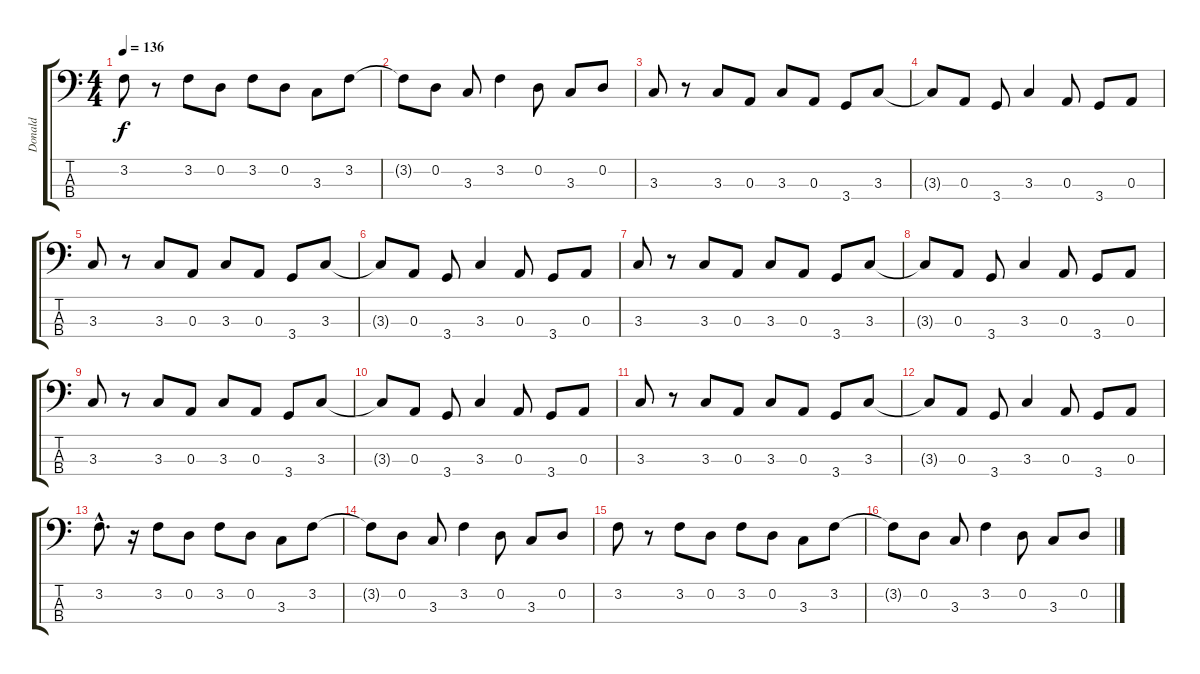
\track ("Donald" "Donald") {instrument acousticbass}
\staff {score tabs}
\tuning (G2 D2 A1 E1) {hide}
\ts (4 4)
\tempo 136
\clef f4
\ks c
3.2.8{dy f} r.8 3.2.8 0.2.8 3.2.8 0.2.8 3.3.8 3.2.8 |
3.2{t}.8 0.2.8 3.3.8 3.2.4 0.2.8 3.3.8 0.2.8 |
3.3.8 r.8 3.3.8 0.3.8 3.3.8 0.3.8 3.4.8 3.3.8 |
3.3{t}.8 0.3.8 3.4.8 3.3.4 0.3.8 3.4.8 0.3.8 |
3.3.8 r.8 3.3.8 0.3.8 3.3.8 0.3.8 3.4.8 3.3.8 |
3.3{t}.8 0.3.8 3.4.8 3.3.4 0.3.8 3.4.8 0.3.8 |
3.3.8 r.8 3.3.8 0.3.8 3.3.8 0.3.8 3.4.8 3.3.8 |
3.3{t}.8 0.3.8 3.4.8 3.3.4 0.3.8 3.4.8 0.3.8 |
3.3.8 r.8 3.3.8 0.3.8 3.3.8 0.3.8 3.4.8 3.3.8 |
3.3{t}.8 0.3.8 3.4.8 3.3.4 0.3.8 3.4.8 0.3.8 |
3.3.8 r.8 3.3.8 0.3.8 3.3.8 0.3.8 3.4.8 3.3.8 |
3.3{t}.8 0.3.8 3.4.8 3.3.4 0.3.8 3.4.8 0.3.8 |
3.2{hac}.8{d} r.16 3.2.8 0.2.8 3.2.8 0.2.8 3.3.8 3.2.8 |
3.2{t}.8 0.2.8 3.3.8 3.2.4 0.2.8 3.3.8 0.2.8 |
3.2.8 r.8 3.2.8 0.2.8 3.2.8 0.2.8 3.3.8 3.2.8 |
3.2{t}.8 0.2.8 3.3.8 3.2.4 0.2.8 3.3.8 0.2.8
